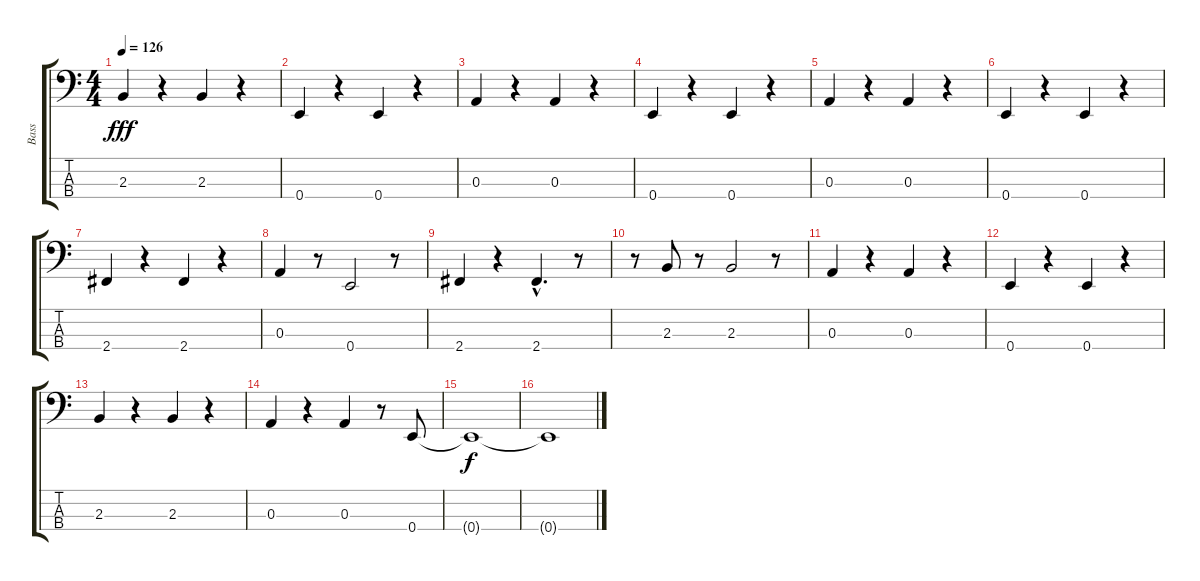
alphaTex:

\track ("Bass" "Bass") {instrument electricbassfinger}
\staff {score tabs}
\tuning (G2 D2 A1 E1) {hide}
\ts (4 4)
\tempo 126
\clef f4
\ks c
2.3.4{dy fff} r.4 2.3.4 r.4 |
0.4.4 r.4 0.4.4 r.4 |
0.3.4 r.4 0.3.4 r.4 |
0.4.4 r.4 0.4.4 r.4 |
0.3.4 r.4 0.3.4 r.4 |
0.4.4 r.4 0.4.4 r.4 |
2.4.4 r.4 2.4.4 r.4 |
0.3.4 r.8 0.4.2 r.8 |
2.4.4 r.4 2.4{hac}.4{d} r.8 |
r.8 2.3.8 r.8 2.3.2 r.8 |
0.3.4 r.4 0.3.4 r.4 |
0.4.4 r.4 0.4.4 r.4 |
2.3.4 r.4 2.3.4 r.4 |
0.3.4 r.4 0.3.4 r.8 0.4.8 |
0.4{t}.1{dy f} |
0.4{t}.1
